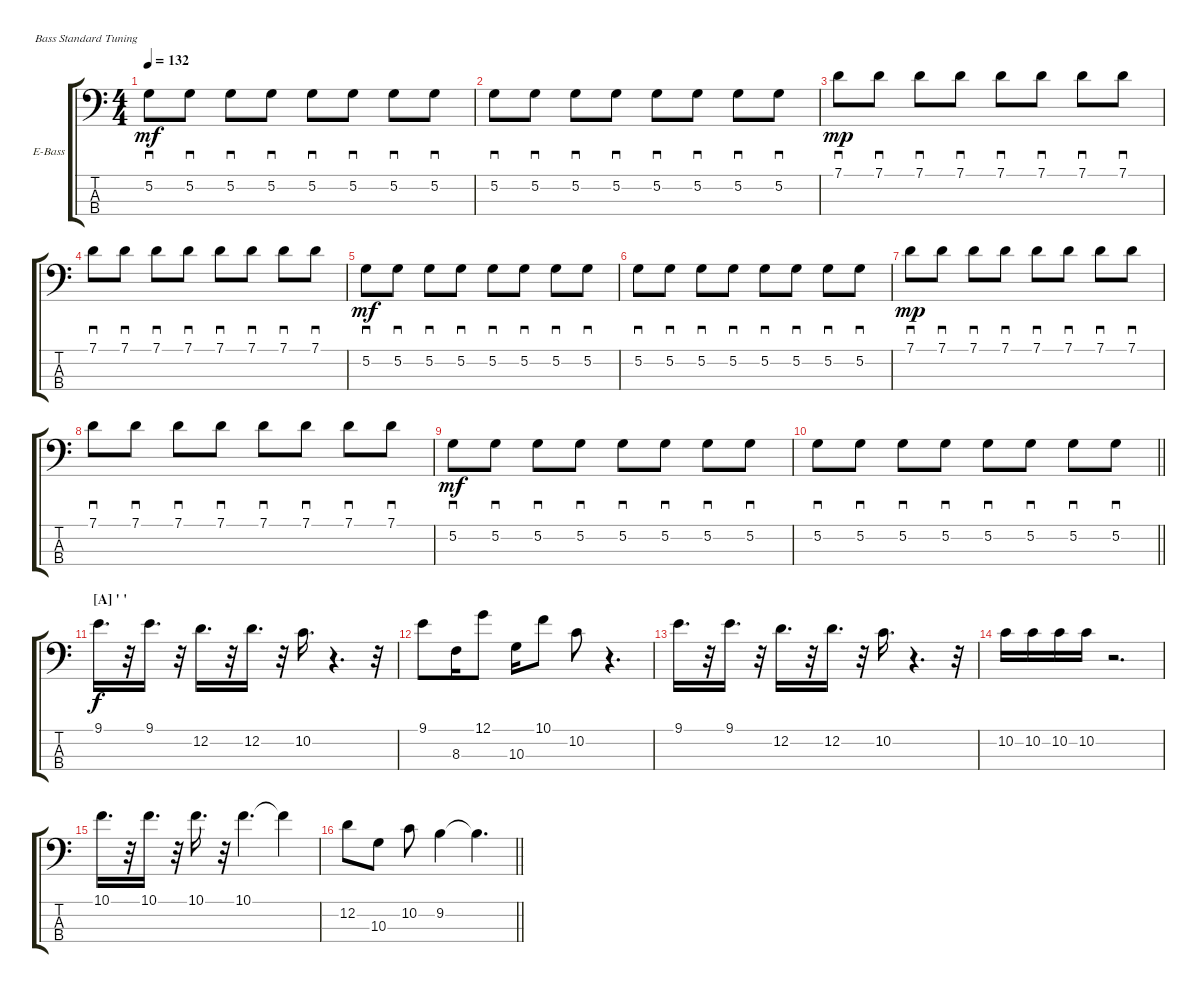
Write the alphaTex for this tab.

\bracketExtendMode groupsimilarinstruments
\firstSystemTrackNameOrientation horizontal
\otherSystemsTrackNameOrientation horizontal
\track ("Nikolai Fraiture" "E-Bass") {instrument electricbassfinger}
\staff {score tabs}
\tuning (G2 D2 A1 E1)
\ts (4 4)
\tempo 132
\clef f4
\ks c
5.2.8{sd dy mf} 5.2.8{sd} 5.2.8{sd} 5.2.8{sd} 5.2.8{sd} 5.2.8{sd} 5.2.8{sd} 5.2.8{sd} |
5.2.8{sd} 5.2.8{sd} 5.2.8{sd} 5.2.8{sd} 5.2.8{sd} 5.2.8{sd} 5.2.8{sd} 5.2.8{sd} |
7.1.8{sd dy mp} 7.1.8{sd} 7.1.8{sd} 7.1.8{sd} 7.1.8{sd} 7.1.8{sd} 7.1.8{sd} 7.1.8{sd} |
7.1.8{sd} 7.1.8{sd} 7.1.8{sd} 7.1.8{sd} 7.1.8{sd} 7.1.8{sd} 7.1.8{sd} 7.1.8{sd} |
5.2.8{sd dy mf} 5.2.8{sd} 5.2.8{sd} 5.2.8{sd} 5.2.8{sd} 5.2.8{sd} 5.2.8{sd} 5.2.8{sd} |
5.2.8{sd} 5.2.8{sd} 5.2.8{sd} 5.2.8{sd} 5.2.8{sd} 5.2.8{sd} 5.2.8{sd} 5.2.8{sd} |
7.1.8{sd dy mp} 7.1.8{sd} 7.1.8{sd} 7.1.8{sd} 7.1.8{sd} 7.1.8{sd} 7.1.8{sd} 7.1.8{sd} |
7.1.8{sd} 7.1.8{sd} 7.1.8{sd} 7.1.8{sd} 7.1.8{sd} 7.1.8{sd} 7.1.8{sd} 7.1.8{sd} |
5.2.8{sd dy mf} 5.2.8{sd} 5.2.8{sd} 5.2.8{sd} 5.2.8{sd} 5.2.8{sd} 5.2.8{sd} 5.2.8{sd} |
\barLineRight lightlight
5.2.8{sd} 5.2.8{sd} 5.2.8{sd} 5.2.8{sd} 5.2.8{sd} 5.2.8{sd} 5.2.8{sd} 5.2.8{sd} |
\section ("A" "' '")
9.1.16{d dy f} r.32 9.1.16{d} r.32 12.2.16{d} r.32 12.2.16{d} r.32 10.2.16{d} r.4{d} r.32 |
9.1.8 8.3.16 12.1.8 10.3.16 10.1.8 10.2.8 r.4{d} |
9.1.16{d} r.32 9.1.16{d} r.32 12.2.16{d} r.32 12.2.16{d} r.32 10.2.16{d} r.4{d} r.32 |
10.2.16 10.2.16 10.2.16 10.2.16 r.2{d} |
10.1.16{d} r.32 10.1.16{d} r.32 10.1.16{d} r.32 10.1.4{d} 10.1{t}.4 |
\barLineRight lightlight
12.2.8 10.3.8 10.2.8 9.2.4 9.2{t}.4{d}
